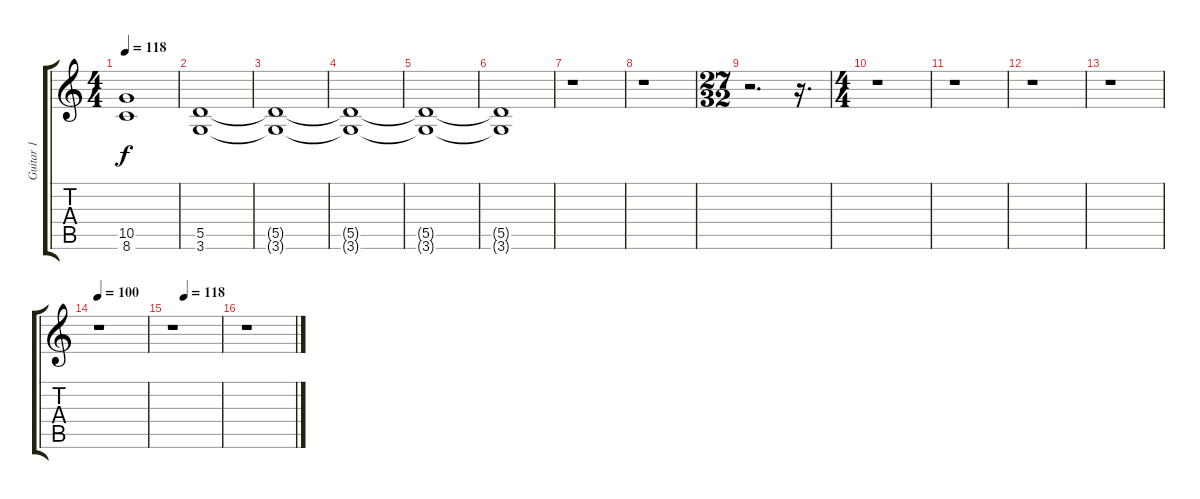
\track ("Guitar 1" "Guitar 1") {instrument overdrivenguitar}
\staff {score tabs}
\tuning (E4 B3 G3 D3 A2 E2) {hide}
\ts (4 4)
\tempo 118
\clef g2
\ks c
(10.5 8.6).1{dy f} |
(5.5 3.6).1 |
(5.5{t} 3.6{t}).1 |
(5.5{t} 3.6{t}).1 |
(5.5{t} 3.6{t}).1 |
(5.5{t} 3.6{t}).1 |
r.1 |
r.1 |
\ts (27 32)
r.2{d} r.16{d} |
\ts (4 4)
r.1 |
r.1 |
r.1 |
r.1 |
\tempo 100
r.1 |
\tempo (118 0.25)
r.1 |
r.1
